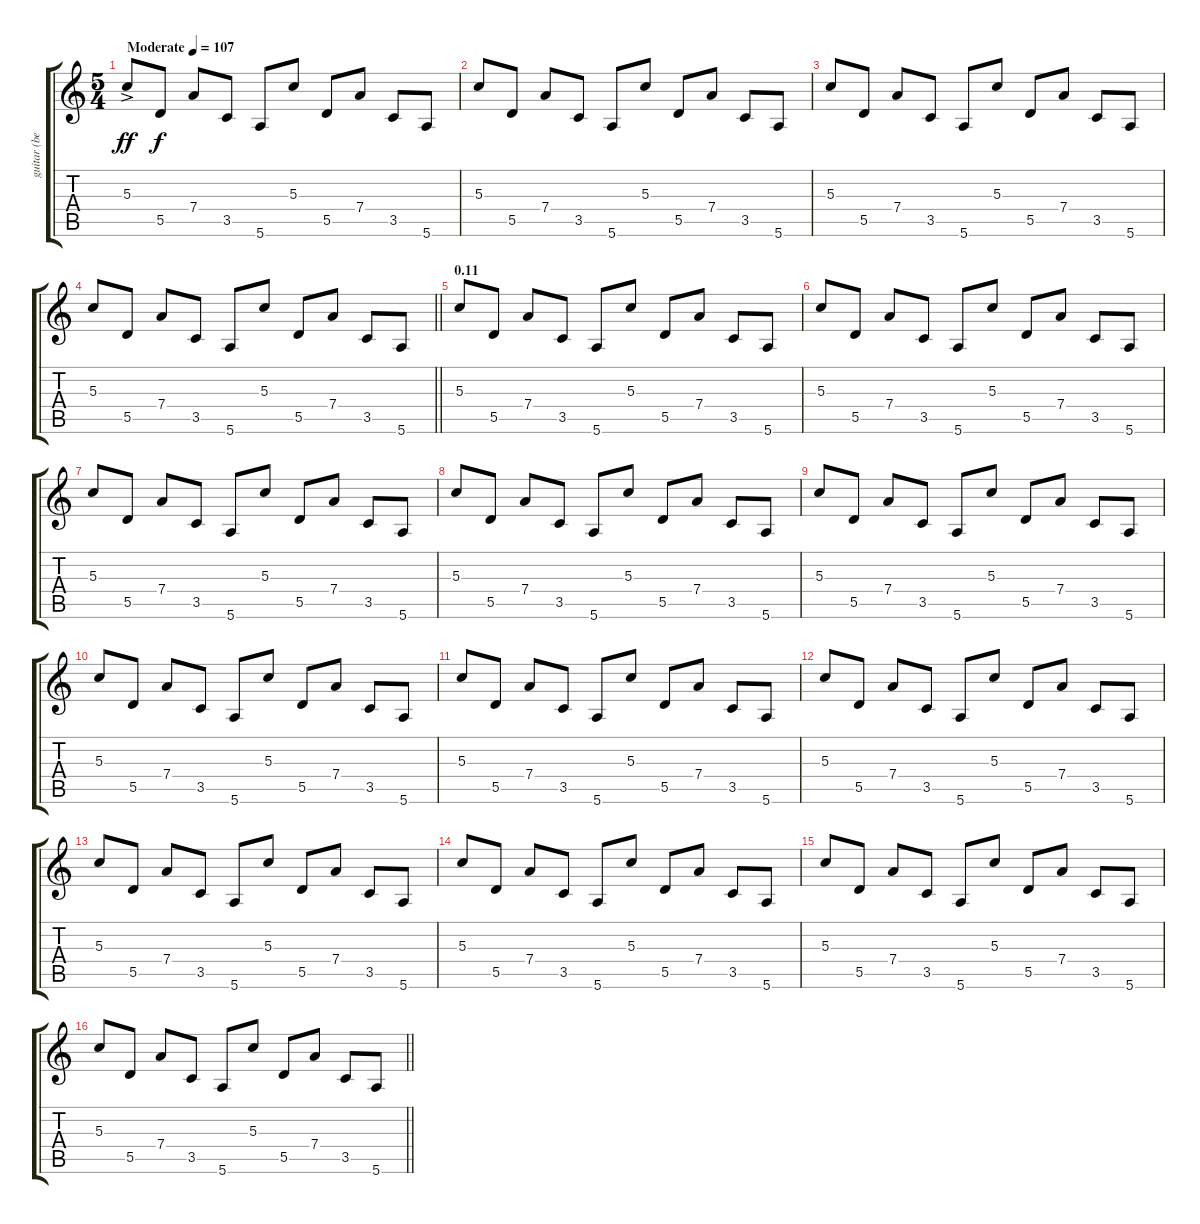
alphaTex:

\track ("guitar (belew)" "guitar (be") {instrument electricguitarjazz}
\staff {score tabs}
\tuning (E4 B3 G3 D3 A2 E2) {hide}
\ts (5 4)
\tempo (107 "Moderate")
\clef g2
\ks c
5.3{ac}.8{dy ff instrument electricguitarjazz} 5.5.8{dy f} 7.4.8 3.5.8 5.6.8 5.3.8 5.5.8 7.4.8 3.5.8 5.6.8 |
5.3.8 5.5.8 7.4.8 3.5.8 5.6.8 5.3.8 5.5.8 7.4.8 3.5.8 5.6.8 |
5.3.8 5.5.8 7.4.8 3.5.8 5.6.8 5.3.8 5.5.8 7.4.8 3.5.8 5.6.8 |
\barLineRight lightlight
5.3.8 5.5.8 7.4.8 3.5.8 5.6.8 5.3.8 5.5.8 7.4.8 3.5.8 5.6.8 |
\section ("" "0.11")
5.3.8 5.5.8 7.4.8 3.5.8 5.6.8 5.3.8 5.5.8 7.4.8 3.5.8 5.6.8 |
5.3.8 5.5.8 7.4.8 3.5.8 5.6.8 5.3.8 5.5.8 7.4.8 3.5.8 5.6.8 |
5.3.8 5.5.8 7.4.8 3.5.8 5.6.8 5.3.8 5.5.8 7.4.8 3.5.8 5.6.8 |
5.3.8 5.5.8 7.4.8 3.5.8 5.6.8 5.3.8 5.5.8 7.4.8 3.5.8 5.6.8 |
5.3.8 5.5.8 7.4.8 3.5.8 5.6.8 5.3.8 5.5.8 7.4.8 3.5.8 5.6.8 |
5.3.8 5.5.8 7.4.8 3.5.8 5.6.8 5.3.8 5.5.8 7.4.8 3.5.8 5.6.8 |
5.3.8 5.5.8 7.4.8 3.5.8 5.6.8 5.3.8 5.5.8 7.4.8 3.5.8 5.6.8 |
5.3.8 5.5.8 7.4.8 3.5.8 5.6.8 5.3.8 5.5.8 7.4.8 3.5.8 5.6.8 |
5.3.8 5.5.8 7.4.8 3.5.8 5.6.8 5.3.8 5.5.8 7.4.8 3.5.8 5.6.8 |
5.3.8 5.5.8 7.4.8 3.5.8 5.6.8 5.3.8 5.5.8 7.4.8 3.5.8 5.6.8 |
5.3.8 5.5.8 7.4.8 3.5.8 5.6.8 5.3.8 5.5.8 7.4.8 3.5.8 5.6.8 |
\barLineRight lightlight
5.3.8 5.5.8 7.4.8 3.5.8 5.6.8 5.3.8 5.5.8 7.4.8 3.5.8 5.6.8
